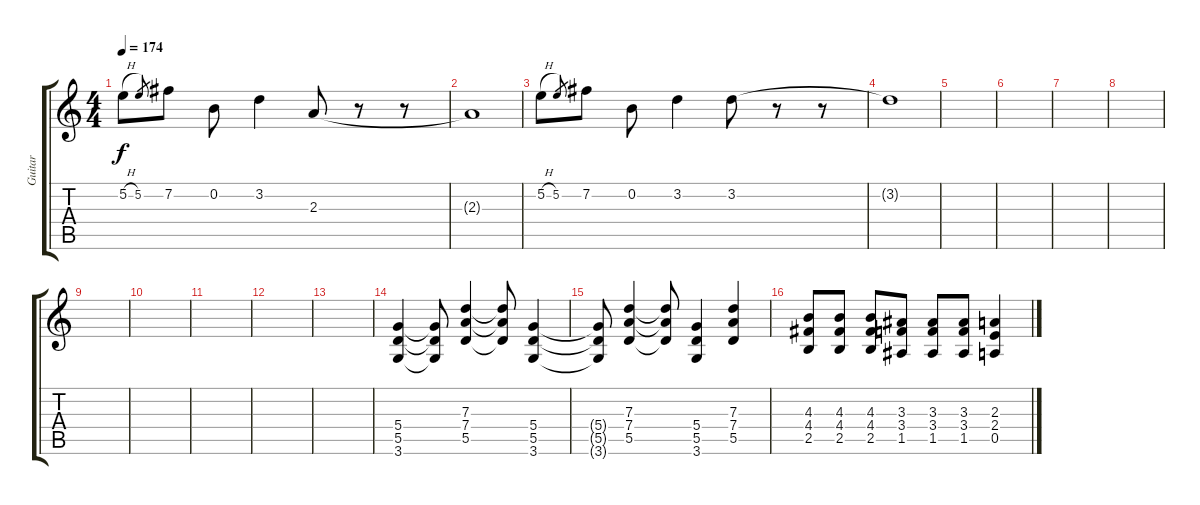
\track ("Guitar" "Guitar") {instrument distortionguitar}
\staff {score tabs}
\tuning (E4 B3 G3 D3 A2 E2) {hide}
\ts (4 4)
\tempo 174
\clef g2
\ks c
5.2{h}.8{dy f volume 13} 5.2.8{gr} 7.2.8 0.2.8 3.2.4 2.3.8 r.8 r.8 |
2.3{t}.1 |
5.2{h}.8 5.2.8{gr} 7.2.8 0.2.8 3.2.4 3.2.8 r.8 r.8 |
3.2{t}.1 |
|
|
|
|
|
|
|
|
|
(5.4 5.5 3.6).4 (5.4{t} 5.5{t} 3.6{t}).8 (7.3 7.4 5.5).4 (7.3{t} 7.4{t} 5.5{t}).8 (5.4 5.5 3.6).4 |
(5.4{t} 5.5{t} 3.6{t}).8 (7.3 7.4 5.5).4 (7.3{t} 7.4{t} 5.5{t}).8 (5.4 5.5 3.6).4 (7.3 7.4 5.5).4 |
(4.3 4.4 2.5).8 (4.3 4.4 2.5).8 (4.3 4.4 2.5).8 (3.3 3.4 1.5).8 (3.3 3.4 1.5).8 (3.3 3.4 1.5).8 (2.3 2.4 0.5).4
